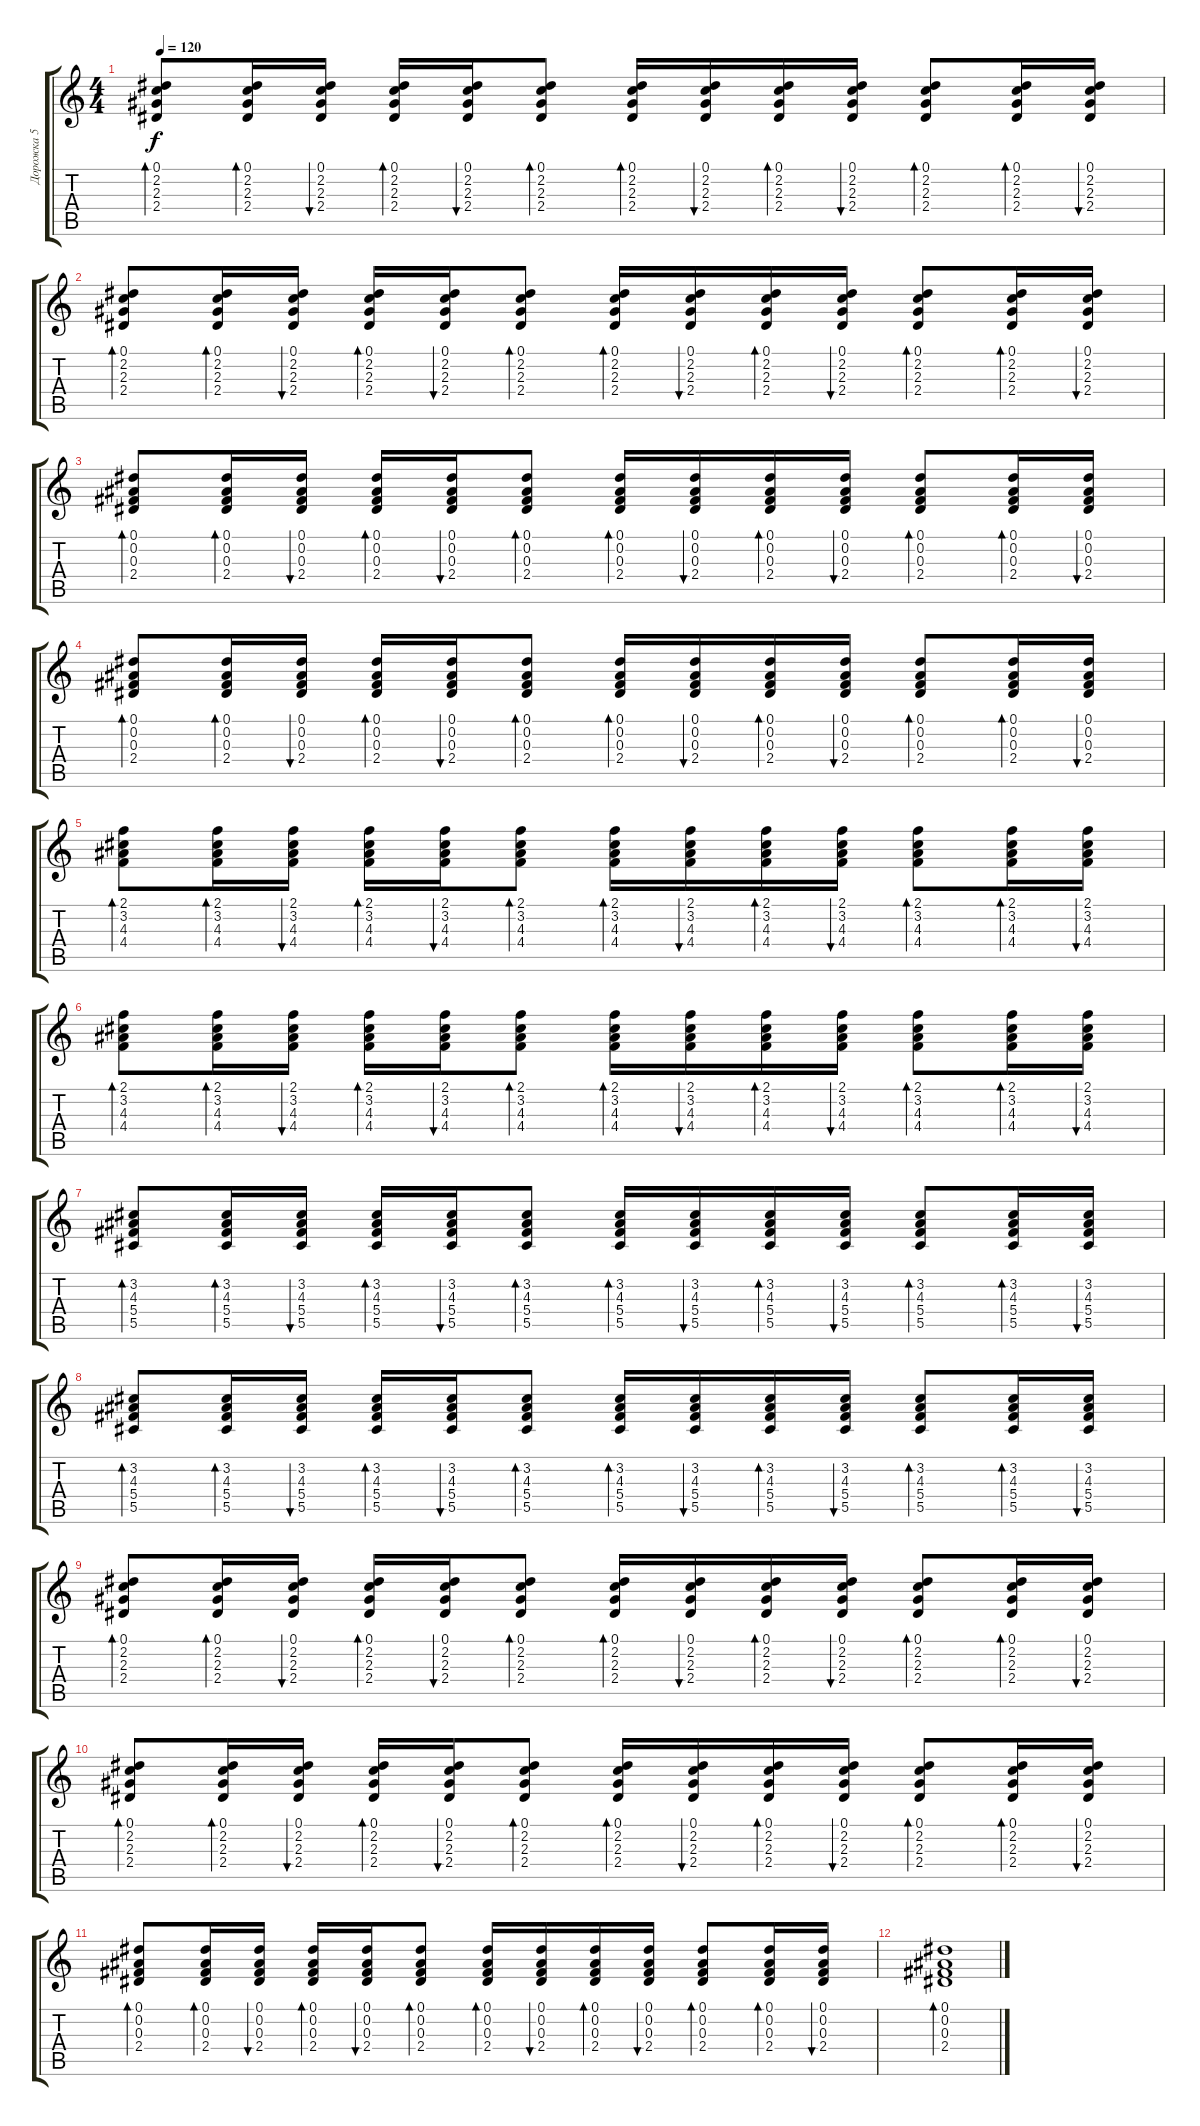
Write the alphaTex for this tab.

\track ("Дорожка 5" "Дорожка 5") {instrument acousticguitarsteel}
\staff {score tabs}
\tuning (Eb4 Bb3 Gb3 Db3 Ab2 Eb2) {hide}
\ts (4 4)
\tempo 120
\clef g2
\ks c
(0.1 2.2 2.3 2.4).8{bd 60 dy f} (0.1 2.2 2.3 2.4).16{bd 60} (0.1 2.2 2.3 2.4).16{bu 60} (0.1 2.2 2.3 2.4).16{bd 60} (0.1 2.2 2.3 2.4).16{bu 60} (0.1 2.2 2.3 2.4).8{bd 60} (0.1 2.2 2.3 2.4).16{bd 60} (0.1 2.2 2.3 2.4).16{bu 60} (0.1 2.2 2.3 2.4).16{bd 60} (0.1 2.2 2.3 2.4).16{bu 60} (0.1 2.2 2.3 2.4).8{bd 60} (0.1 2.2 2.3 2.4).16{bd 60} (0.1 2.2 2.3 2.4).16{bu 60} |
(0.1 2.2 2.3 2.4).8{bd 60} (0.1 2.2 2.3 2.4).16{bd 60} (0.1 2.2 2.3 2.4).16{bu 60} (0.1 2.2 2.3 2.4).16{bd 60} (0.1 2.2 2.3 2.4).16{bu 60} (0.1 2.2 2.3 2.4).8{bd 60} (0.1 2.2 2.3 2.4).16{bd 60} (0.1 2.2 2.3 2.4).16{bu 60} (0.1 2.2 2.3 2.4).16{bd 60} (0.1 2.2 2.3 2.4).16{bu 60} (0.1 2.2 2.3 2.4).8{bd 60} (0.1 2.2 2.3 2.4).16{bd 60} (0.1 2.2 2.3 2.4).16{bu 60} |
(0.1 0.2 0.3 2.4).8{bd 60} (0.1 0.2 0.3 2.4).16{bd 60} (0.1 0.2 0.3 2.4).16{bu 60} (0.1 0.2 0.3 2.4).16{bd 60} (0.1 0.2 0.3 2.4).16{bu 60} (0.1 0.2 0.3 2.4).8{bd 60} (0.1 0.2 0.3 2.4).16{bd 60} (0.1 0.2 0.3 2.4).16{bu 60} (0.1 0.2 0.3 2.4).16{bd 60} (0.1 0.2 0.3 2.4).16{bu 60} (0.1 0.2 0.3 2.4).8{bd 60} (0.1 0.2 0.3 2.4).16{bd 60} (0.1 0.2 0.3 2.4).16{bu 60} |
(0.1 0.2 0.3 2.4).8{bd 60} (0.1 0.2 0.3 2.4).16{bd 60} (0.1 0.2 0.3 2.4).16{bu 60} (0.1 0.2 0.3 2.4).16{bd 60} (0.1 0.2 0.3 2.4).16{bu 60} (0.1 0.2 0.3 2.4).8{bd 60} (0.1 0.2 0.3 2.4).16{bd 60} (0.1 0.2 0.3 2.4).16{bu 60} (0.1 0.2 0.3 2.4).16{bd 60} (0.1 0.2 0.3 2.4).16{bu 60} (0.1 0.2 0.3 2.4).8{bd 60} (0.1 0.2 0.3 2.4).16{bd 60} (0.1 0.2 0.3 2.4).16{bu 60} |
(2.1 3.2 4.3 4.4).8{bd 60} (2.1 3.2 4.3 4.4).16{bd 60} (2.1 3.2 4.3 4.4).16{bu 60} (2.1 3.2 4.3 4.4).16{bd 60} (2.1 3.2 4.3 4.4).16{bu 60} (2.1 3.2 4.3 4.4).8{bd 60} (2.1 3.2 4.3 4.4).16{bd 60} (2.1 3.2 4.3 4.4).16{bu 60} (2.1 3.2 4.3 4.4).16{bd 60} (2.1 3.2 4.3 4.4).16{bu 60} (2.1 3.2 4.3 4.4).8{bd 60} (2.1 3.2 4.3 4.4).16{bd 60} (2.1 3.2 4.3 4.4).16{bu 60} |
(2.1 3.2 4.3 4.4).8{bd 60} (2.1 3.2 4.3 4.4).16{bd 60} (2.1 3.2 4.3 4.4).16{bu 60} (2.1 3.2 4.3 4.4).16{bd 60} (2.1 3.2 4.3 4.4).16{bu 60} (2.1 3.2 4.3 4.4).8{bd 60} (2.1 3.2 4.3 4.4).16{bd 60} (2.1 3.2 4.3 4.4).16{bu 60} (2.1 3.2 4.3 4.4).16{bd 60} (2.1 3.2 4.3 4.4).16{bu 60} (2.1 3.2 4.3 4.4).8{bd 60} (2.1 3.2 4.3 4.4).16{bd 60} (2.1 3.2 4.3 4.4).16{bu 60} |
(3.2 4.3 5.4 5.5).8{bd 60} (3.2 4.3 5.4 5.5).16{bd 60} (3.2 4.3 5.4 5.5).16{bu 60} (3.2 4.3 5.4 5.5).16{bd 60} (3.2 4.3 5.4 5.5).16{bu 60} (3.2 4.3 5.4 5.5).8{bd 60} (3.2 4.3 5.4 5.5).16{bd 60} (3.2 4.3 5.4 5.5).16{bu 60} (3.2 4.3 5.4 5.5).16{bd 60} (3.2 4.3 5.4 5.5).16{bu 60} (3.2 4.3 5.4 5.5).8{bd 60} (3.2 4.3 5.4 5.5).16{bd 60} (3.2 4.3 5.4 5.5).16{bu 60} |
(3.2 4.3 5.4 5.5).8{bd 60} (3.2 4.3 5.4 5.5).16{bd 60} (3.2 4.3 5.4 5.5).16{bu 60} (3.2 4.3 5.4 5.5).16{bd 60} (3.2 4.3 5.4 5.5).16{bu 60} (3.2 4.3 5.4 5.5).8{bd 60} (3.2 4.3 5.4 5.5).16{bd 60} (3.2 4.3 5.4 5.5).16{bu 60} (3.2 4.3 5.4 5.5).16{bd 60} (3.2 4.3 5.4 5.5).16{bu 60} (3.2 4.3 5.4 5.5).8{bd 60} (3.2 4.3 5.4 5.5).16{bd 60} (3.2 4.3 5.4 5.5).16{bu 60} |
(0.1 2.2 2.3 2.4).8{bd 60} (0.1 2.2 2.3 2.4).16{bd 60} (0.1 2.2 2.3 2.4).16{bu 60} (0.1 2.2 2.3 2.4).16{bd 60} (0.1 2.2 2.3 2.4).16{bu 60} (0.1 2.2 2.3 2.4).8{bd 60} (0.1 2.2 2.3 2.4).16{bd 60} (0.1 2.2 2.3 2.4).16{bu 60} (0.1 2.2 2.3 2.4).16{bd 60} (0.1 2.2 2.3 2.4).16{bu 60} (0.1 2.2 2.3 2.4).8{bd 60} (0.1 2.2 2.3 2.4).16{bd 60} (0.1 2.2 2.3 2.4).16{bu 60} |
(0.1 2.2 2.3 2.4).8{bd 60} (0.1 2.2 2.3 2.4).16{bd 60} (0.1 2.2 2.3 2.4).16{bu 60} (0.1 2.2 2.3 2.4).16{bd 60} (0.1 2.2 2.3 2.4).16{bu 60} (0.1 2.2 2.3 2.4).8{bd 60} (0.1 2.2 2.3 2.4).16{bd 60} (0.1 2.2 2.3 2.4).16{bu 60} (0.1 2.2 2.3 2.4).16{bd 60} (0.1 2.2 2.3 2.4).16{bu 60} (0.1 2.2 2.3 2.4).8{bd 60} (0.1 2.2 2.3 2.4).16{bd 60} (0.1 2.2 2.3 2.4).16{bu 60} |
(0.1 0.2 0.3 2.4).8{bd 60} (0.1 0.2 0.3 2.4).16{bd 60} (0.1 0.2 0.3 2.4).16{bu 60} (0.1 0.2 0.3 2.4).16{bd 60} (0.1 0.2 0.3 2.4).16{bu 60} (0.1 0.2 0.3 2.4).8{bd 60} (0.1 0.2 0.3 2.4).16{bd 60} (0.1 0.2 0.3 2.4).16{bu 60} (0.1 0.2 0.3 2.4).16{bd 60} (0.1 0.2 0.3 2.4).16{bu 60} (0.1 0.2 0.3 2.4).8{bd 60} (0.1 0.2 0.3 2.4).16{bd 60} (0.1 0.2 0.3 2.4).16{bu 60} |
(0.1 0.2 0.3 2.4).1{bd 60}
